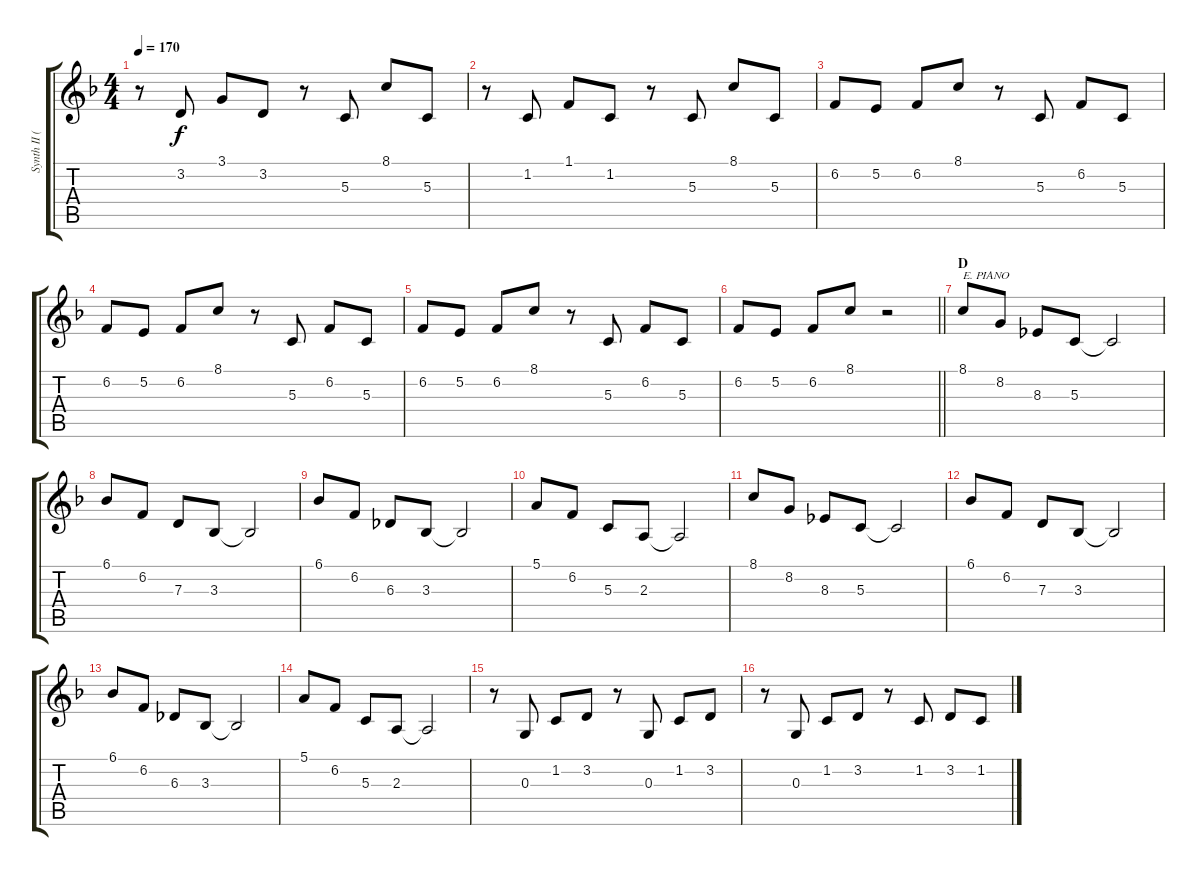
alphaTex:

\track ("Synth II (Kotobuki Tsumugi)" "Synth II (") {instrument lead1square}
\staff {score tabs}
\tuning (E4 B3 G3 D3 A2 E2) {hide}
\ts (4 4)
\tempo 170
\clef g2
\ks f
r.8{dy f} 3.2.8 3.1.8 3.2.8 r.8 5.3.8 8.1.8 5.3.8 |
r.8 1.2.8 1.1.8 1.2.8 r.8 5.3.8 8.1.8 5.3.8 |
6.2.8 5.2.8 6.2.8 8.1.8 r.8 5.3.8 6.2.8 5.3.8 |
6.2.8 5.2.8 6.2.8 8.1.8 r.8 5.3.8 6.2.8 5.3.8 |
6.2.8 5.2.8 6.2.8 8.1.8 r.8 5.3.8 6.2.8 5.3.8 |
\barLineRight lightlight
6.2.8 5.2.8 6.2.8 8.1.8 r.2 |
\section ("" "D")
8.1.8{txt "E. PIANO"} 8.2.8 8.3.8 5.3.8 5.3{t}.2 |
6.1.8 6.2.8 7.3.8 3.3.8 3.3{t}.2 |
6.1.8 6.2.8 6.3.8 3.3.8 3.3{t}.2 |
5.1.8 6.2.8 5.3.8 2.3.8 2.3{t}.2 |
8.1.8 8.2.8 8.3.8 5.3.8 5.3{t}.2 |
6.1.8 6.2.8 7.3.8 3.3.8 3.3{t}.2 |
6.1.8 6.2.8 6.3.8 3.3.8 3.3{t}.2 |
5.1.8 6.2.8 5.3.8 2.3.8 2.3{t}.2 |
r.8 0.3.8 1.2.8 3.2.8 r.8 0.3.8 1.2.8 3.2.8 |
r.8 0.3.8 1.2.8 3.2.8 r.8 1.2.8 3.2.8 1.2.8
